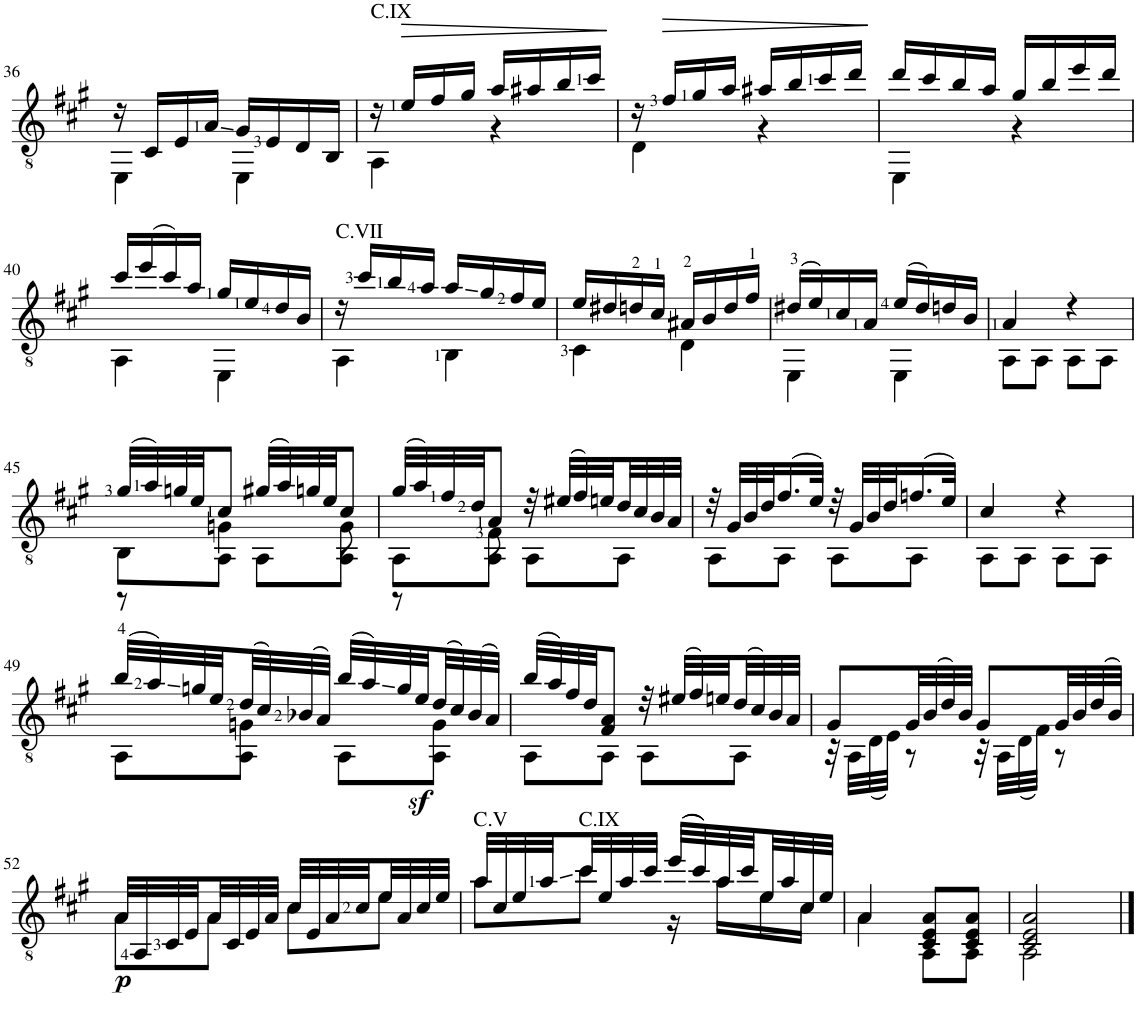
**kern	**dynam
*part1	*part1
*staff1	*staff1
*I"Guitar	*
*I'Guit.	*
!!LO:PB:g=z
*clefGv2	*
*k[f#c#g#]	*
*M2/4	*
=36	=36
*^	*
16r	4EE\	.
16C#/LL	.	.
16E/	.	.
16A/JJ	.	.
16G#/LL	4EE\	.
16E/	.	.
16D/	.	.
16BB/JJ	.	.
=37	=37	=37
!LO:TX:a:t=C.IX	!	!
16r	4AA\	.
!	!	!LO:HP:b
16e/LL	.	>
16f#/	.	.
16g#/JJ	.	.
16a/LL	4r	.
16a#X/	.	.
16b/	.	.
16cc#/JJ	.	.
*v	*v	*
.	]
=38	=38
*^	*
16r	4D\	.
!	!	!LO:HP:b
16f#/LL	.	>
16g#/	.	.
16a/JJ	.	.
16a#X/LL	4r	.
16b/	.	.
16cc#/	.	.
16dd/JJ	.	.
*v	*v	*
.	]
=39	=39
*^	*
16dd/LL	4EE\	.
16cc#/	.	.
16b/	.	.
16a/JJ	.	.
16g#/LL	4r	.
16b/	.	.
16ee/	.	.
16dd/JJ	.	.
!!LO:LB:g=z	!!
=40	=40	=40
16cc#/LL	4AA\	.
(16ee/	.	.
16cc#/)	.	.
16a/JJ	.	.
16g#/LL	4EE\	.
16e/	.	.
16d/	.	.
16B/JJ	.	.
=41	=41	=41
!LO:TX:a:t=C.VII	!	!
16r	4AA\	.
16cc#/LL	.	.
16b/	.	.
16a/JJ	.	.
16a/LL	4BB\	.
16g#/	.	.
16f#/	.	.
16e/JJ	.	.
=42	=42	=42
16e/LL	4C#\	.
16d#X/	.	.
16dn/	.	.
16c#/JJ	.	.
16A#X/LL	4D\	.
16B/	.	.
16d/	.	.
16f#/JJ	.	.
=43	=43	=43
(16d#X/LL	4EE\	.
16e/)	.	.
16c#/	.	.
16A/JJ	.	.
(16e/LL	4EE\	.
16d#/)	.	.
16dn/	.	.
16B/JJ	.	.
=44	=44	=44
4A/	8AA\L	.
.	8AA\J	.
4r	8AA\L	.
.	8AA\J	.
!!LO:LB:g=z	!!
=45	=45	=45
*	*^	*
(32g#/LLL	8BB\L	8r	.
32a/)	.	.	.
32gn/	.	.	.
32e/JJ	.	.	.
8c#/J	8AA\J	4Gn\	.
(32g#X/LLL	8AA\L	.	.
32a/)	.	.	.
32gn/	.	.	.
32e/JJ	.	.	.
8c#/J	8AA\J	8G\	.
=46	=46	=46	=46
(32g#/LLL	8AA\L	8r	.
32a/)	.	.	.
32f#/	.	.	.
32d/JJ	.	.	.
8A/J	8AA\J	8F#\	.
32r	8AA\L	4ryy	.
(32e#X/LLL	.	.	.
32f#/)	.	.	.
32en/	.	.	.
32d/	8AA\J	.	.
32c#/	.	.	.
32B/	.	.	.
32A/JJJ	.	.	.
*	*v	*v	*
=47	=47	=47
32r	8AA\L	.
32G#/LLL	.	.
32B/	.	.
32d/J	.	.
(16.f#/	8AA\J	.
32e/JJk)	.	.
32r	8AA\L	.
32G#/LLL	.	.
32B/	.	.
32d/J	.	.
(16.fn/	8AA\J	.
32e/JJk)	.	.
=48	=48	=48
4c#/	8AA\L	.
.	8AA\J	.
4r	8AA\L	.
.	8AA\J	.
!!LO:LB:g=z	!!
=49	=49	=49
(32b/LLL	8AA\L	.
32a/)	.	.
32gn/	.	.
32e/	.	.
(32d/	8AA\ 8Gn\J	.
32c#/)	.	.
(32B-X/	.	.
32A/JJJ)	.	.
(32b/LLL	8AA\L	.
32a/)	.	.
32g/	.	.
!	!	!LO:DY:b
32e/	.	sf
(32d/	8AA\ 8G\J	.
32c#/)	.	.
(32B-/	.	.
32A/JJJ)	.	.
=50	=50	=50
(32b/LLL	8AA\L	.
32a/)	.	.
32f#/	.	.
32d/JJ	.	.
8F#/ 8A/J	8AA\J	.
32r	8AA\L	.
(32e#X/LLL	.	.
32f#/)	.	.
32en/	.	.
(32d/	8AA\J	.
32c#/)	.	.
32B/	.	.
32A/JJJ	.	.
=51	=51	=51
8G#/L	32r	.
.	32AA\LLL	.
.	(32D\	.
.	32E\JJJ)	.
32G#/LL	8r	.
(32B/	.	.
32d/)	.	.
32B/JJJ	.	.
8G#/L	32r	.
.	32AA\LLL	.
.	(32D\	.
.	32F#\JJJ)	.
32G#/LL	8r	.
32B/	.	.
(32d/	.	.
32B/JJJ)	.	.
!!LO:LB:g=z	!!
=52	=52	=52
!	!	!LO:DY:b
32A/LLL	8A\L	p
32AA/	.	.
32C#/	.	.
32E/	.	.
32A/	8A\J	.
32C#/	.	.
32E/	.	.
32A/JJJ	.	.
32c#/LLL	8c#\L	.
32E/	.	.
32A/	.	.
32c#/	.	.
32e/	8e\J	.
32A/	.	.
32c#/	.	.
32e/JJJ	.	.
=53	=53	=53
!LO:TX:a:t=C.V	!	!
32a/LLL	8a\L	.
32c#/	.	.
32e/	.	.
32a/	.	.
!LO:TX:a:t=C.IX	!	!
32cc#/	8cc#\J	.
32e/	.	.
32a/	.	.
32cc#/JJJ	.	.
((32ee/LLL	16r	.
32cc#/))	.	.
32a/	16a\LL	.
32cc#/	.	.
32e/	16e\	.
32a/	.	.
32c#/	16c#\JJ	.
32e/JJJ	.	.
=54	=54	=54
4A/	4A\	.
8C#/ 8E/ 8A/L	8AA\L	.
8C#/ 8E/ 8A/J	8AA\J	.
=55	=55	=55
2C#/ 2E/ 2A/	2AA\	.
*v	*v	*
==	==
*-	*-
